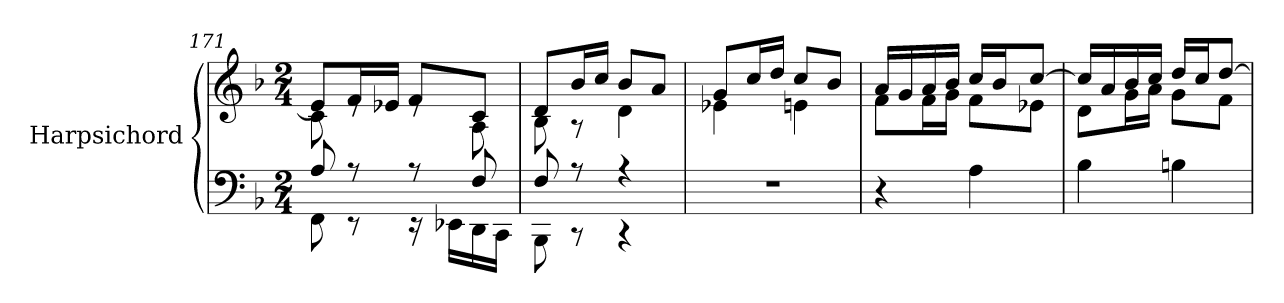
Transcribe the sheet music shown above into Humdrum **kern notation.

**kern	**kern
*part1	*part1
*staff2	*staff1
*I"Harpsichord	*
*I'Hch.	*
*clefF4	*clefG2
*k[b-]	*k[b-]
*M2/4	*M2/4
=171	=171
*^	*^
8A/	8FF\	8e-/L]	8c\
8r	8r	16f/L	8re
.	.	16e-X/JJ	.
8r	16r	8f/L	8re
.	16EE-X\LL	.	.
8F/	16DD\	8c/J	8A\
.	16CC\JJ	.	.
=172	=172	=172	=172
8F/	8BBB-\	8d/L	8B-\
8r	8r	16b-/L	8r
.	.	16cc/JJ	.
4r	4r	8b-/L	4d\
.	.	8a/J	.
*v	*v	*	*
=173	=173	=173
2r	8g/L	4e-X\
.	16cc/L	.
.	16dd/JJ	.
.	8cc/L	4en\
.	8b-/J	.
=174	=174	=174
4r	16a/LL	8f\L
.	16g/	.
.	16a/	16f\L
.	16b-/JJ	16g\JJ
4A\	16cc/LL	8f\L
.	16b-/J	.
.	[8cc/J	8e-X\J
=175	=175	=175
4B-\	16cc/LL]	8d\L
.	16a/	.
.	16b-/	16g\L
.	16cc/JJ	16a\JJ
4Bn\	16dd/LL	8g\L
.	16cc/J	.
.	[8dd/J	8f\J
*	*v	*v
=	=
*-	*-
